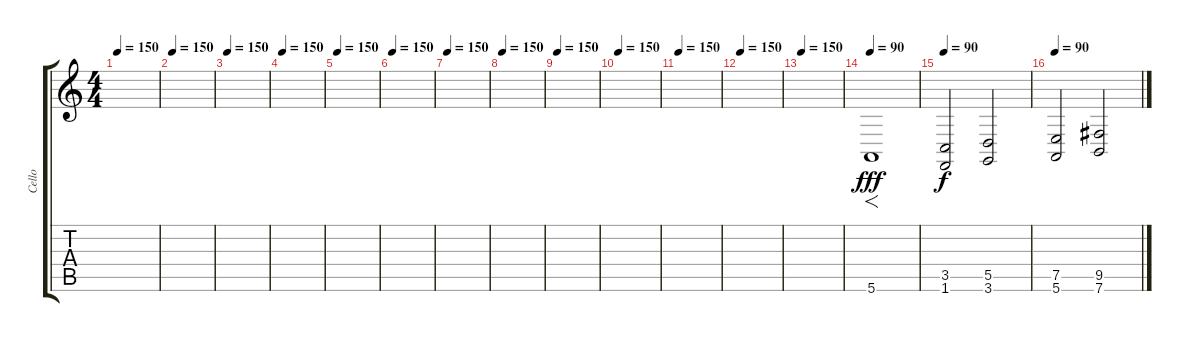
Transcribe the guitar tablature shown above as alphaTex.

\track ("Cello" "Cello") {instrument cello}
\staff {score tabs}
\tuning (E4 B3 G3 D3 A2 E2) {hide}
\ts (4 4)
\tempo 150
\clef g2
\ks c
|
\tempo 150
|
\tempo 150
|
\tempo 150
|
\tempo 150
|
\tempo 150
|
\tempo 150
|
\tempo 150
|
\tempo 150
|
\tempo 150
|
\tempo 150
|
\tempo 150
|
\tempo 150
|
\tempo 90
5.6.1{f dy fff} |
\tempo 90
(3.5 1.6).2{dy f} (5.5 3.6).2 |
\tempo 90
(7.5 5.6).2 (9.5 7.6).2
